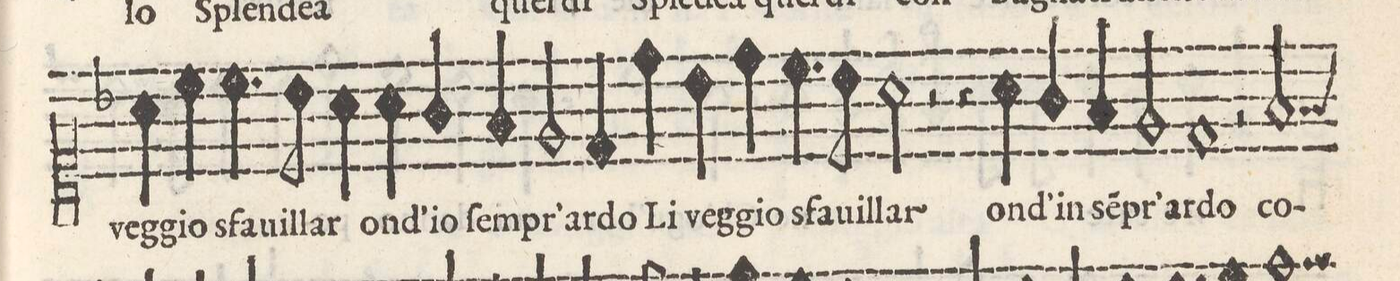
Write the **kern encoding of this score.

**kern	**text
*I"CANTO	*
*clefC1	*
*k[b-]	*
*met(C)	*
*M2/1	*
4a\	veg-
4cc\	-gio
4.cc\	sfa-
8b-\	-uil-
4a\	-lar
4a\	ond'-
=34-	=34-
4g/	-io
4f/	ſem-
2e/	-pr'ar-
4d/	-do
4dd\	Li
4b-\	veg-
4dd\	-gio
=35-	=35-
4.cc\	sfa-
8b-\	-uil-
2a\	-lar
2r	.
4r	.
4a\	ond'-
=36-	=36-
4g/	-in
4f/	se(m)-
2e/	-pr'ar-
1d	-do
=37-	=37-
2r	.
2f/	co-
*-	*-
